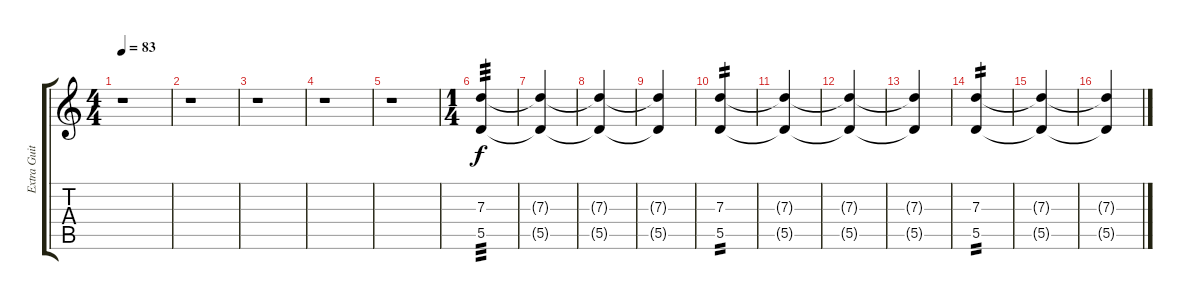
\track ("Extra Guitar" "Extra Guit") {instrument distortionguitar}
\staff {score tabs}
\tuning (E4 B3 G3 D3 A2 D2) {hide}
\ts (4 4)
\tempo 83
\clef g2
\ks c
r.1{dy f} |
r.1 |
r.1 |
r.1 |
r.1 |
\ts (1 4)
(7.3 5.5).4{tp 3} |
(7.3{t} 5.5{t}).4 |
(7.3{t} 5.5{t}).4 |
(7.3{t} 5.5{t}).4 |
(7.3 5.5).4{tp 2} |
(7.3{t} 5.5{t}).4 |
(7.3{t} 5.5{t}).4 |
(7.3{t} 5.5{t}).4 |
(7.3 5.5).4{tp 2} |
(7.3{t} 5.5{t}).4 |
(7.3{t} 5.5{t}).4
